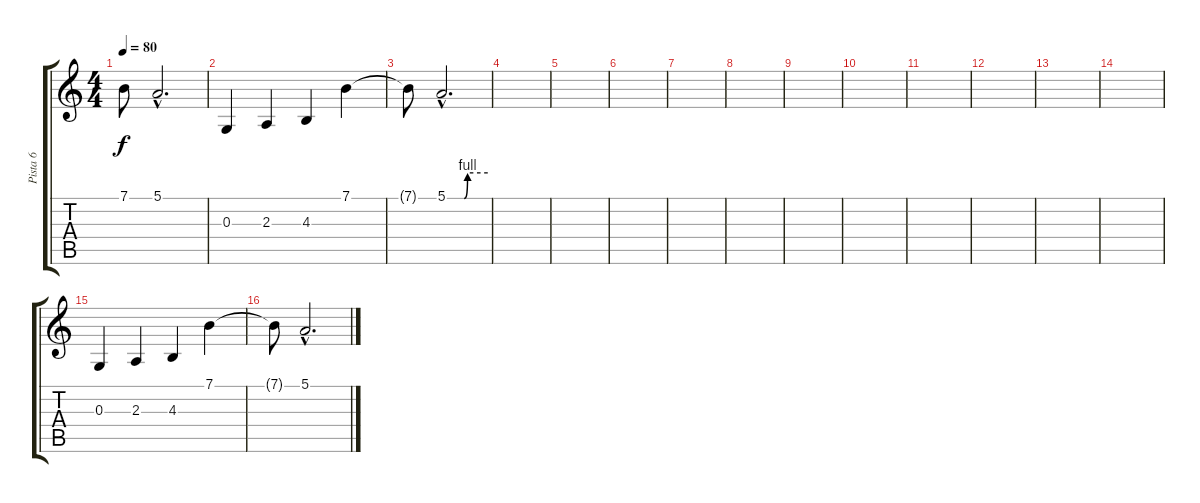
\track ("Pista 6" "Pista 6") {instrument baritonesax}
\staff {score tabs}
\tuning (E4 B3 G3 D3 A2 E2) {hide}
\ts (4 4)
\tempo 80
\clef g2
\ks c
7.1{t}.8{dy f} 5.1{hac}.2{d} |
0.3.4 2.3.4 4.3.4 7.1.4 |
7.1{t}.8 5.1{be (custom 0 0 25 0 30 4 60 4) hac}.2{d} |
|
|
|
|
|
|
|
|
|
|
|
0.3.4 2.3.4 4.3.4 7.1.4 |
7.1{t}.8 5.1{hac}.2{d}
